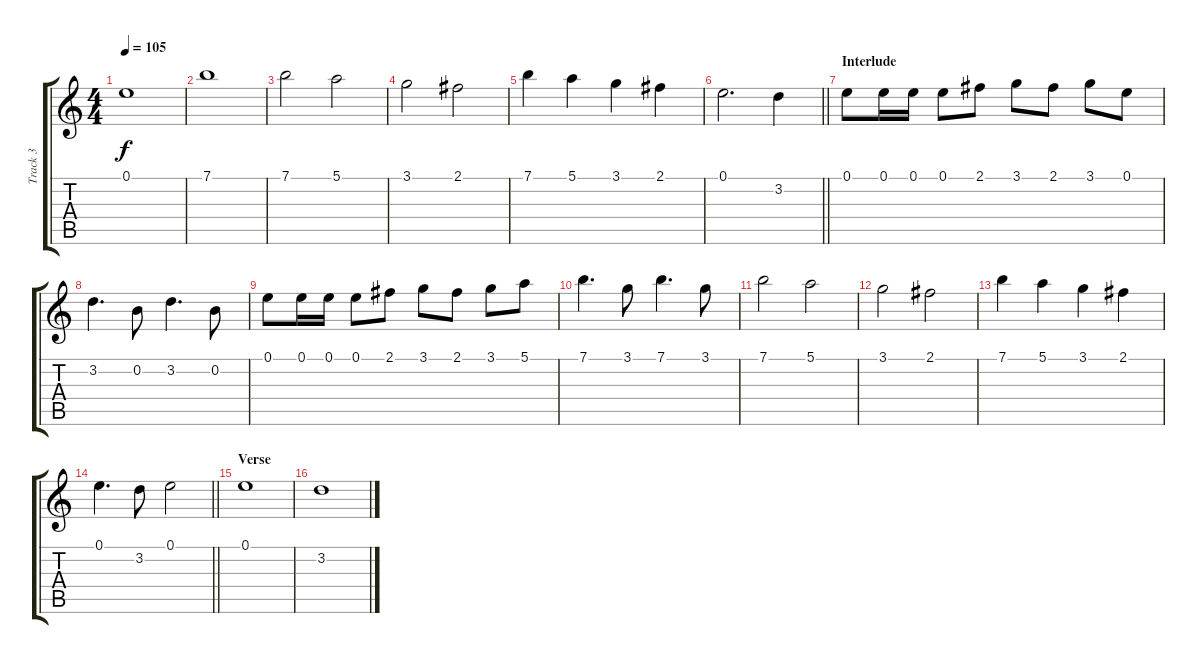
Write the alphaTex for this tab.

\track ("Track 3" "Track 3") {instrument accordion}
\staff {score tabs}
\tuning (E5 B4 G4 D4 A3 E3) {hide}
\ts (4 4)
\tempo 105
\clef g2
\ks c
0.1.1{dy f} |
7.1.1 |
7.1.2 5.1.2 |
3.1.2 2.1.2 |
7.1.4 5.1.4 3.1.4 2.1.4 |
\barLineRight lightlight
0.1.2{d} 3.2.4 |
\section ("" "Interlude")
0.1.8 0.1.16 0.1.16 0.1.8 2.1.8 3.1.8 2.1.8 3.1.8 0.1.8 |
3.2.4{d} 0.2.8 3.2.4{d} 0.2.8 |
0.1.8 0.1.16 0.1.16 0.1.8 2.1.8 3.1.8 2.1.8 3.1.8 5.1.8 |
7.1.4{d} 3.1.8 7.1.4{d} 3.1.8 |
7.1.2 5.1.2 |
3.1.2 2.1.2 |
7.1.4 5.1.4 3.1.4 2.1.4 |
\barLineRight lightlight
0.1.4{d} 3.2.8 0.1.2 |
\section ("" "Verse")
0.1.1 |
3.2.1
